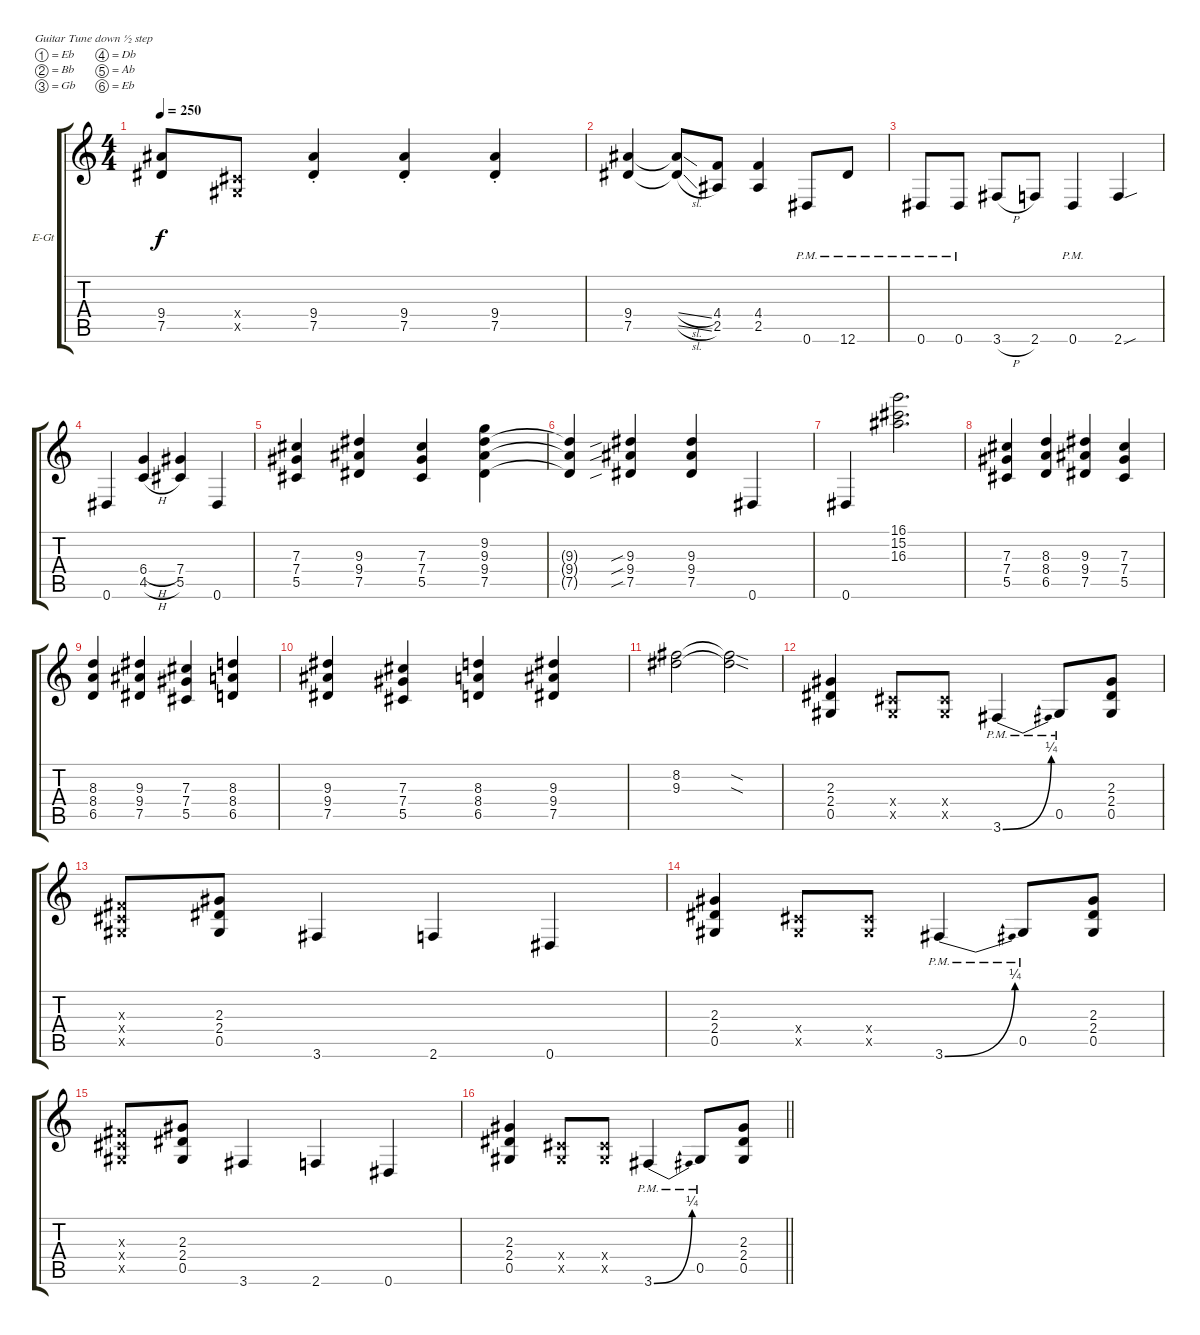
\bracketExtendMode groupsimilarinstruments
\firstSystemTrackNameOrientation horizontal
\otherSystemsTrackNameOrientation horizontal
\track ("Richard Fortus" "E-Gt") {instrument distortionguitar}
\staff {score tabs}
\tuning (Eb4 Bb3 Gb3 Db3 Ab2 Eb2)
\ts (4 4)
\tempo 250
\clef g2
\ks c
(9.4 7.5).8{dy f} (0.4{x} 0.5{x}).8 (9.4{st} 7.5{st}).4 (9.4{st} 7.5{st}).4 (9.4{st} 7.5{st}).4 |
(9.4 7.5).4 (9.4{sl t} 7.5{sl t}).8 (4.4 2.5).8 (4.4 2.5).4 0.6{pm}.8 12.6{pm}.8 |
0.6{pm}.8 0.6{pm}.8 3.6{h}.8 2.6.8 0.6{pm}.4 2.6{sou}.4 |
0.6.4 (6.4{h} 4.5{h}).4 (7.4 5.5).4 0.6.4 |
(7.3 7.4 5.5).4 (9.3 9.4 7.5).4 (7.3 7.4 5.5).4 (9.2 9.3 9.4 7.5).4 |
(9.3{t} 9.4{t} 7.5{t}).4 (9.3{sib} 9.4{sib} 7.5{sib}).4 (9.3 9.4 7.5).4 0.6.4 |
0.6.4 (16.1 15.2 16.3).2{d} |
(7.3 7.4 5.5).4 (8.3 8.4 6.5).4 (9.3 9.4 7.5).4 (7.3 7.4 5.5).4 |
(8.3 8.4 6.5).4 (9.3 9.4 7.5).4 (7.3 7.4 5.5).4 (8.3 8.4 6.5).4 |
(9.3 9.4 7.5).4 (7.3 7.4 5.5).4 (8.3 8.4 6.5).4 (9.3 9.4 7.5).4 |
(8.2 9.3).2 (8.2{sod t} 9.3{sod t}).2 |
(2.3 2.4 0.5).4 (0.4{x} 0.5{x}).8 (0.4{x} 0.5{x}).8 3.6{be (bend 0 0 60 1) pm}.4 0.5{pm}.8 (2.3 2.4 0.5).8 |
(0.3{x} 0.4{x} 0.5{x}).8 (2.3 2.4 0.5).8 3.6.4 2.6.4 0.6.4 |
(2.3 2.4 0.5).4 (0.4{x} 0.5{x}).8 (0.4{x} 0.5{x}).8 3.6{be (bend 0 0 60 1) pm}.4 0.5{pm}.8 (2.3 2.4 0.5).8 |
(0.3{x} 0.4{x} 0.5{x}).8 (2.3 2.4 0.5).8 3.6.4 2.6.4 0.6.4 |
\barLineRight lightlight
(2.3 2.4 0.5).4 (0.4{x} 0.5{x}).8 (0.4{x} 0.5{x}).8 3.6{be (bend 0 0 60 1) pm}.4 0.5{pm}.8 (2.3 2.4 0.5).8
